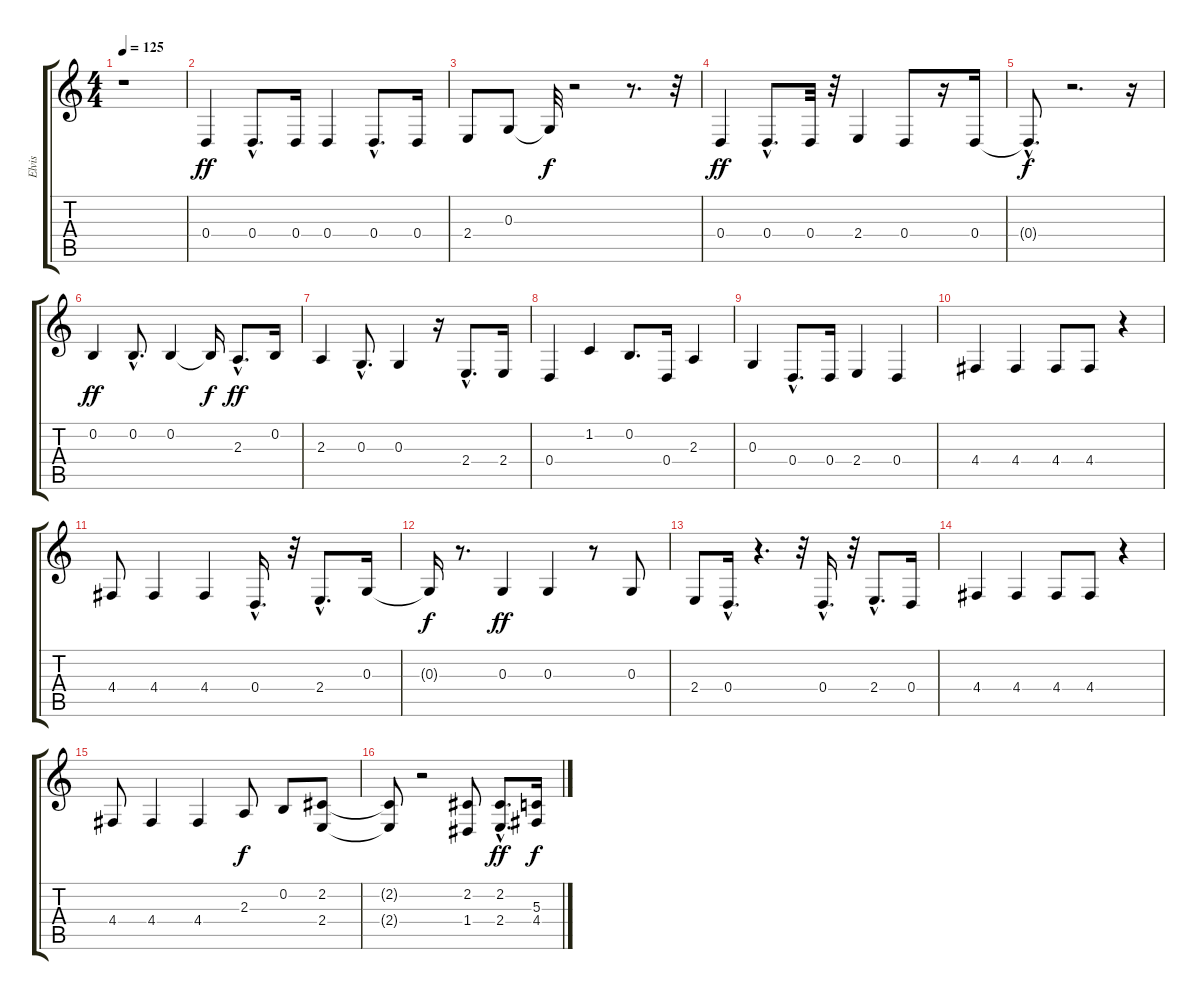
\track ("Elvis" "Elvis") {instrument clarinet}
\staff {score tabs}
\tuning (E4 B3 G3 D3 A2 E2) {hide}
\ts (4 4)
\tempo 125
\clef g2
\ks c
r.1{dy f} |
0.4.4{dy ff} 0.4{hac}.8{d} 0.4.16 0.4.4 0.4{hac}.8{d} 0.4.16 |
2.4.8 0.3.8 0.3{t}.32{dy f} r.2 r.8{d} r.32 |
0.4.4{dy ff} 0.4{hac}.8{d} 0.4.32 r.32 2.4.4 0.4.8 r.16 0.4.16 |
0.4{hac t}.8{d dy f} r.2{d} r.16 |
0.2.4{dy ff} 0.2{hac}.8{d} 0.2.4 0.2{t}.16{dy f} 2.3{hac}.8{d dy ff} 0.2.16 |
2.3.4 0.3{hac}.8{d} 0.3.4 r.16 2.4{hac}.8{d} 2.4.16 |
0.4.4 1.2.4 0.2.8{d} 0.4.16 2.3.4 |
0.3.4 0.4{hac}.8{d} 0.4.16 2.4.4 0.4.4 |
4.4.4 4.4.4 4.4.8 4.4.8 r.4 |
4.4.8 4.4.4 4.4.4 0.4{hac}.16{d} r.32 2.4{hac}.8{d} 0.3.16 |
0.3{t}.16{dy f} r.8{d} 0.3.4{dy ff} 0.3.4 r.8 0.3.8 |
2.4.8 0.4{hac}.16{d} r.4{d} r.32 0.4{hac}.16{d} r.32 2.4{hac}.8{d} 0.4.16 |
4.4.4 4.4.4 4.4.8 4.4.8 r.4 |
4.4.8 4.4.4 4.4.4 2.3.8{dy f} 0.2.8 (2.2 2.4).8 |
(2.2{t} 2.4{t}).8 r.2 (2.2 1.4).8 (2.2{hac} 2.4).8{d dy ff} (5.3 4.4).16{dy f}
